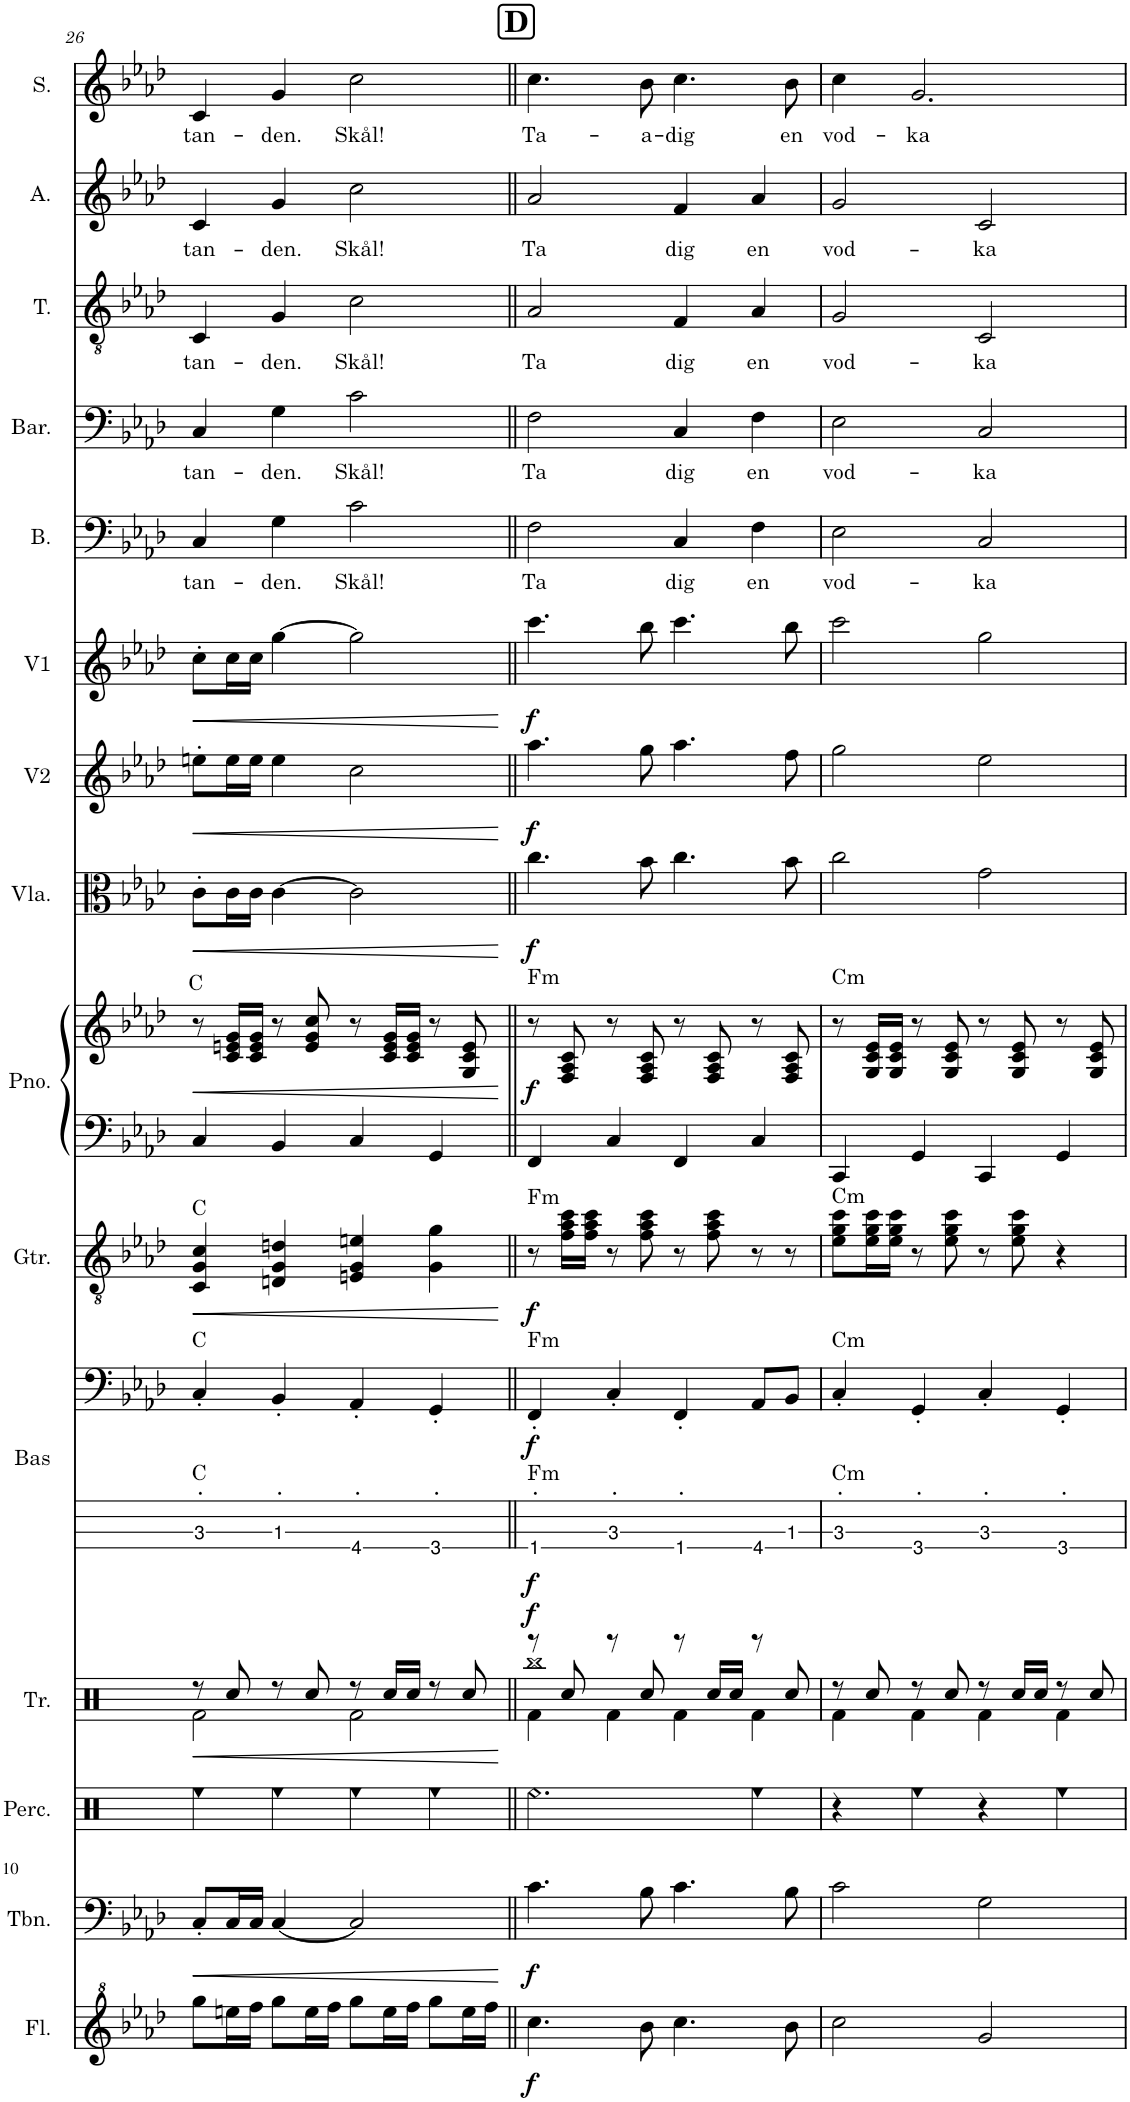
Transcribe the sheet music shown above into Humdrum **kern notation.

**kern	**dynam	**kern	**dynam	**kern	**kern	**dynam	**kern	**kern	**dynam	**kern	**dynam	**kern	**kern	**dynam	**kern	**dynam	**kern	**dynam	**kern	**dynam	**kern	**text	**kern	**text	**kern	**text	**kern	**text	**kern	**text
*part15	*part15	*part14	*part14	*part13	*part12	*part12	*part11	*part11	*part11	*part10	*part10	*part9	*part9	*part9	*part8	*part8	*part7	*part7	*part6	*part6	*part5	*part5	*part4	*part4	*part3	*part3	*part2	*part2	*part1	*part1
*staff17	*staff17	*staff16	*staff16	*staff15	*staff14	*staff14	*staff13	*staff12	*staff12/13	*staff11	*staff11	*staff10	*staff9	*staff9/10	*staff8	*staff8	*staff7	*staff7	*staff6	*staff6	*staff5	*staff5	*staff4	*staff4	*staff3	*staff3	*staff2	*staff2	*staff1	*staff1
*I"Flute	*	*I"Trombone	*	*I"Vibraphone	*I"Trummor	*	*I"Bas	*	*	*I"Gitarr	*	*I"Piano	*	*	*I"Viola	*	*I"Violin 2	*	*I"Violin 1	*	*I"Bass	*	*I"Baritone	*	*I"Tenor	*	*I"Alto	*	*I"Soprano	*
*I'Fl.	*	*I'Tbn.	*	*I'Vib.	*I'Tr.	*	*I'Bas	*	*	*I'Gtr.	*	*I'Pno.	*	*	*I'Vla.	*	*I'V2	*	*I'V1	*	*I'B.	*	*I'Bar.	*	*I'T.	*	*I'A.	*	*I'S.	*
!!LO:PB:g=z
*clefG^2	*	*clefF4	*	*clefG2	*clefX	*	*	*clefF4	*	*clefGv2	*	*clefF4	*clefG2	*	*clefC3	*	*clefG2	*	*clefG2	*	*clefF4	*	*clefF4	*	*clefGv2	*	*clefG2	*	*clefG2	*
*	*	*	*	*	*	*	*Trd7c12	*Trd7c12	*	*	*	*	*	*	*	*	*	*	*	*	*	*	*	*	*	*	*	*	*	*
*k[b-e-a-d-]	*	*k[b-e-a-d-]	*	*k[b-e-a-d-]	*k[]	*	*k[b-e-a-d-]	*k[b-e-a-d-]	*	*k[b-e-a-d-]	*	*k[b-e-a-d-]	*k[b-e-a-d-]	*	*k[b-e-a-d-]	*	*k[b-e-a-d-]	*	*k[b-e-a-d-]	*	*k[b-e-a-d-]	*	*k[b-e-a-d-]	*	*k[b-e-a-d-]	*	*k[b-e-a-d-]	*	*k[b-e-a-d-]	*
*M4/4	*	*M4/4	*	*M4/4	*M4/4	*	*M4/4	*M4/4	*	*M4/4	*	*M4/4	*M4/4	*	*M4/4	*	*M4/4	*	*M4/4	*	*M4/4	*	*M4/4	*	*M4/4	*	*M4/4	*	*M4/4	*
=26	=26	=26	=26	=26	=26	=26	=26	=26	=26	=26	=26	=26	=26	=26	=26	=26	=26	=26	=26	=26	=26	=26	=26	=26	=26	=26	=26	=26	=26	=26
!	!	!	!	!	!	!	!	!	!	!	!	!	!LO:TX:a:t=C	!	!	!	!	!	!	!	!	!	!	!	!	!	!	!	!	!
!	!	!	!	!	!	!	!	!	!	!LO:TX:a:t=C	!	!	!	!	!	!	!	!	!	!	!	!	!	!	!	!	!	!	!	!
!	!	!	!	!	!	!	!	!LO:TX:a:t=C	!	!	!	!	!	!	!	!	!	!	!	!	!	!	!	!	!	!	!	!	!	!
!	!	!	!	!	!	!	!LO:TX:a:t=C	!	!	!	!	!	!	!	!	!	!	!	!	!	!	!	!	!	!	!	!	!	!	!
!	!	!	!LO:HP:b	!	!	!LO:HP:b	!	!	!	!	!LO:HP:b	!	!	!LO:HP:b	!	!LO:HP:b	!	!LO:HP:b	!	!LO:HP:b	!	!LO:LY:b	!	!LO:LY:b	!	!LO:LY:b	!	!LO:LY:b	!	!LO:LY:b
*	*	*	*	*	*^	*	*	*	*	*	*	*	*	*	*	*	*	*	*	*	*	*	*	*	*	*	*	*	*	*
8ggg\L	.	8C'/L	<	4aan\	8r	2Rf\	<	4C'	4C'/	.	4C/ 4G/ 4c/	<	4C/	8r	<	8c'\L	<	8een'\L	<	8cc'\L	<	4C/	tan-	4C/	tan-	4C/	tan-	4c/	tan-	4c/	tan-
16eeen\L	.	16C/L	.	.	8Rcc/	.	.	.	.	.	.	.	.	16c/ 16en/ 16g/LL	.	16c\L	.	16ee\L	.	16cc\L	.	.	.	.	.	.	.	.	.	.	.
16fff\JJ	.	16C/JJ	.	.	.	.	.	.	.	.	.	.	.	16c/ 16e/ 16g/JJ	.	16c\JJ	.	16ee\JJ	.	16cc\JJ	.	.	.	.	.	.	.	.	.	.	.
!	!	!	!	!	!	!	!	!	!	!	!	!	!	!	!	!	!	!	!	!	!	!	!LO:LY:b	!	!LO:LY:b	!	!LO:LY:b	!	!LO:LY:b	!	!LO:LY:b
8ggg\L	.	[4C/	.	4aa\	8r	.	.	4BB-'	4BB-'/	.	4Dn/ 4G/ 4dn/	.	4BB-/	8r	.	[4c\	.	4ee\	.	[4gg\	.	4G\	-den.	4G\	-den.	4G/	-den.	4g/	-den.	4g/	-den.
16eee\L	.	.	.	.	8Rcc/	.	.	.	.	.	.	.	.	8e/ 8g/ 8cc/	.	.	.	.	.	.	.	.	.	.	.	.	.	.	.	.	.
16fff\JJ	.	.	.	.	.	.	.	.	.	.	.	.	.	.	.	.	.	.	.	.	.	.	.	.	.	.	.	.	.	.	.
!	!	!	!	!	!	!	!	!	!	!	!	!	!	!	!	!	!	!	!	!	!	!	!LO:LY:b	!	!LO:LY:b	!	!LO:LY:b	!	!LO:LY:b	!	!LO:LY:b
8ggg\L	.	2C/]	.	4aa\	8r	2Rf\	.	4AA-'	4AA-'/	.	4En/ 4G/ 4en/	.	4C/	8r	.	2c\]	.	2cc\	.	2gg\]	.	2c\	Skål!	2c\	Skål!	2c\	Skål!	2cc\	Skål!	2cc\	Skål!
16eee\L	.	.	.	.	16Rcc/LL	.	.	.	.	.	.	.	.	16c/ 16e/ 16g/LL	.	.	.	.	.	.	.	.	.	.	.	.	.	.	.	.	.
16fff\JJ	.	.	.	.	16Rcc/JJ	.	.	.	.	.	.	.	.	16c/ 16e/ 16g/JJ	.	.	.	.	.	.	.	.	.	.	.	.	.	.	.	.	.
8ggg\L	.	.	.	4aa\	8r	.	.	4GG'	4GG'/	.	4G\ 4g\	.	4GG/	8r	.	.	.	.	.	.	.	.	.	.	.	.	.	.	.	.	.
16eee\L	.	.	.	.	8Rcc/	.	.	.	.	.	.	.	.	8G/ 8c/ 8e/	.	.	.	.	.	.	.	.	.	.	.	.	.	.	.	.	.
16fff\JJ	.	.	.	.	.	.	.	.	.	.	.	.	.	.	.	.	.	.	.	.	.	.	.	.	.	.	.	.	.	.	.
*	*	*	*	*	*v	*v	*	*	*	*	*	*	*	*	*	*	*	*	*	*	*	*	*	*	*	*	*	*	*	*	*
.	.	.	[	.	.	[	.	.	.	.	[	.	.	[	.	[	.	[	.	[	.	.	.	.	.	.	.	.	.	.
!!LO:REH:place=s1:a:B:cj:fs=14:t=D
=27||	=27||	=27||	=27||	=27||	=27||	=27||	=27||	=27||	=27||	=27||	=27||	=27||	=27||	=27||	=27||	=27||	=27||	=27||	=27||	=27||	=27||	=27||	=27||	=27||	=27||	=27||	=27||	=27||	=27||	=27||
!	!	!	!	!	!	!	!	!	!	!	!	!	!LO:TX:a:t=Fm	!	!	!	!	!	!	!	!	!	!	!	!	!	!	!	!	!
!	!	!	!	!	!	!	!	!	!	!LO:TX:a:t=Fm	!	!	!	!	!	!	!	!	!	!	!	!	!	!	!	!	!	!	!	!
!	!	!	!	!	!	!	!	!LO:TX:a:t=Fm	!	!	!	!	!	!	!	!	!	!	!	!	!	!	!	!	!	!	!	!	!	!
!	!	!	!	!	!	!	!LO:TX:a:t=Fm	!	!	!	!	!	!	!	!	!	!	!	!	!	!	!	!	!	!	!	!	!	!	!
!	!LO:DY:b	!	!LO:DY:b	!LO:N:head=diamond	!	!LO:DY:a	!	!	!LO:DY:b=2	!	!	!	!	!	!	!	!	!	!	!	!	!LO:LY:b	!	!LO:LY:b	!	!LO:LY:b	!	!LO:LY:b	!	!LO:LY:b
*	*	*	*	*	*^	*	*	*	*	*	*	*	*	*	*	*	*	*	*	*	*	*	*	*	*	*	*	*	*	*
*	*	*	*	*	*	*^	*	*	*	*	*	*	*	*	*	*	*	*	*	*	*	*	*	*	*	*	*	*	*	*	*
!	!	!	!	!	!	!	!	!	!	!	!LO:DY:n=1:b	!	!LO:DY:b	!	!	!LO:DY:b	!	!LO:DY:b	!	!LO:DY:b	!	!LO:DY:b	!	!	!	!	!	!	!	!	!	!
4.ccc\	f	4.c\	f	2.bbn\	8r	4Rf\	1Rbb	f	4FF'	4FF'/	f f	8r	f	4FF/	8r	f	4.cc\	f	4.aa-\	f	4.ccc\	f	2F\	Ta	2F\	Ta	2A-/	Ta	2a-/	Ta	4.cc\	Ta-
.	.	.	.	.	8Rcc/	.	.	.	.	.	.	16f\ 16a-\ 16cc\LL	.	.	8F/ 8A-/ 8c/	.	.	.	.	.	.	.	.	.	.	.	.	.	.	.	.	.
.	.	.	.	.	.	.	.	.	.	.	.	16f\ 16a-\ 16cc\JJ	.	.	.	.	.	.	.	.	.	.	.	.	.	.	.	.	.	.	.	.
.	.	.	.	.	8r	4Rf\	.	.	4C'	4C'/	.	8r	.	4C/	8r	.	.	.	.	.	.	.	.	.	.	.	.	.	.	.	.	.
!	!	!	!	!	!	!	!	!	!	!	!	!	!	!	!	!	!	!	!	!	!	!	!	!	!	!	!	!	!	!	!	!LO:LY:b
8bb-\	.	8B-\	.	.	8Rcc/	.	.	.	.	.	.	8f\ 8a-\ 8cc\	.	.	8F/ 8A-/ 8c/	.	8b-\	.	8gg\	.	8bb-\	.	.	.	.	.	.	.	.	.	8b-\	-a-
!	!	!	!	!	!	!	!	!	!	!	!	!	!	!	!	!	!	!	!	!	!	!	!	!LO:LY:b	!	!LO:LY:b	!	!LO:LY:b	!	!LO:LY:b	!	!LO:LY:b
4.ccc\	.	4.c\	.	.	8r	4Rf\	.	.	4FF'	4FF'/	.	8r	.	4FF/	8r	.	4.cc\	.	4.aa-\	.	4.ccc\	.	4C/	dig	4C/	dig	4F/	dig	4f/	dig	4.cc\	-dig
.	.	.	.	.	16Rcc/LL	.	.	.	.	.	.	8f\ 8a-\ 8cc\	.	.	8F/ 8A-/ 8c/	.	.	.	.	.	.	.	.	.	.	.	.	.	.	.	.	.
.	.	.	.	.	16Rcc/JJ	.	.	.	.	.	.	.	.	.	.	.	.	.	.	.	.	.	.	.	.	.	.	.	.	.	.	.
!	!	!	!	!	!	!	!	!	!	!	!	!	!	!	!	!	!	!	!	!	!	!	!	!LO:LY:b	!	!LO:LY:b	!	!LO:LY:b	!	!LO:LY:b	!	!
.	.	.	.	4aan\	8r	4Rf\	.	.	8AA-L	8AA-/L	.	8r	.	4C/	8r	.	.	.	.	.	.	.	4F\	en	4F\	en	4A-/	en	4a-/	en	.	.
!	!	!	!	!	!	!	!	!	!	!	!	!	!	!	!	!	!	!	!	!	!	!	!	!	!	!	!	!	!	!	!	!LO:LY:b
8bb-\	.	8B-\	.	.	8Rcc/	.	.	.	8BB-J	8BB-/J	.	8r	.	.	8F/ 8A-/ 8c/	.	8b-\	.	8ff\	.	8bb-\	.	.	.	.	.	.	.	.	.	8b-\	en
*	*	*	*	*	*	*v	*v	*	*	*	*	*	*	*	*	*	*	*	*	*	*	*	*	*	*	*	*	*	*	*	*	*
=28	=28	=28	=28	=28	=28	=28	=28	=28	=28	=28	=28	=28	=28	=28	=28	=28	=28	=28	=28	=28	=28	=28	=28	=28	=28	=28	=28	=28	=28	=28	=28
!	!	!	!	!	!	!	!	!	!	!	!	!	!	!LO:TX:a:t=Cm	!	!	!	!	!	!	!	!	!	!	!	!	!	!	!	!	!
!	!	!	!	!	!	!	!	!	!	!	!LO:TX:a:t=Cm	!	!	!	!	!	!	!	!	!	!	!	!	!	!	!	!	!	!	!	!
!	!	!	!	!	!	!	!	!	!LO:TX:a:t=Cm	!	!	!	!	!	!	!	!	!	!	!	!	!	!	!	!	!	!	!	!	!	!
!	!	!	!	!	!	!	!	!LO:TX:a:t=Cm	!	!	!	!	!	!	!	!	!	!	!	!	!	!	!	!	!	!	!	!	!	!	!
!	!	!	!	!	!	!	!	!	!	!	!	!	!	!	!	!	!	!	!	!	!	!	!LO:LY:b	!	!LO:LY:b	!	!LO:LY:b	!	!LO:LY:b	!	!LO:LY:b
2ccc\	.	2c\	.	4r	8r	4Rf\	.	4C'	4C'/	.	8e-\ 8g\ 8cc\L	.	4CC/	8r	.	2cc\	.	2gg\	.	2ccc\	.	2E-\	vod-	2E-\	vod-	2G/	vod-	2g/	vod-	4cc\	vod-
.	.	.	.	.	8Rcc/	.	.	.	.	.	16e-\ 16g\ 16cc\L	.	.	16G/ 16c/ 16e-/LL	.	.	.	.	.	.	.	.	.	.	.	.	.	.	.	.	.
.	.	.	.	.	.	.	.	.	.	.	16e-\ 16g\ 16cc\JJ	.	.	16G/ 16c/ 16e-/JJ	.	.	.	.	.	.	.	.	.	.	.	.	.	.	.	.	.
!	!	!	!	!	!	!	!	!	!	!	!	!	!	!	!	!	!	!	!	!	!	!	!	!	!	!	!	!	!	!	!LO:LY:b
.	.	.	.	4aan\	8r	4Rf\	.	4GG'	4GG'/	.	8r	.	4GG/	8r	.	.	.	.	.	.	.	.	.	.	.	.	.	.	.	2.g/	-ka
.	.	.	.	.	8Rcc/	.	.	.	.	.	8e-\ 8g\ 8cc\	.	.	8G/ 8c/ 8e-/	.	.	.	.	.	.	.	.	.	.	.	.	.	.	.	.	.
!	!	!	!	!	!	!	!	!	!	!	!	!	!	!	!	!	!	!	!	!	!	!	!LO:LY:b	!	!LO:LY:b	!	!LO:LY:b	!	!LO:LY:b	!	!
2gg/	.	2G\	.	4r	8r	4Rf\	.	4C'	4C'/	.	8r	.	4CC/	8r	.	2g\	.	2ee-\	.	2gg\	.	2C/	-ka	2C/	-ka	2C/	-ka	2c/	-ka	.	.
.	.	.	.	.	16Rcc/LL	.	.	.	.	.	8e-\ 8g\ 8cc\	.	.	8G/ 8c/ 8e-/	.	.	.	.	.	.	.	.	.	.	.	.	.	.	.	.	.
.	.	.	.	.	16Rcc/JJ	.	.	.	.	.	.	.	.	.	.	.	.	.	.	.	.	.	.	.	.	.	.	.	.	.	.
.	.	.	.	4aa\	8r	4Rf\	.	4GG'	4GG'/	.	4r	.	4GG/	8r	.	.	.	.	.	.	.	.	.	.	.	.	.	.	.	.	.
.	.	.	.	.	8Rcc/	.	.	.	.	.	.	.	.	8G/ 8c/ 8e-/	.	.	.	.	.	.	.	.	.	.	.	.	.	.	.	.	.
*	*	*	*	*	*v	*v	*	*	*	*	*	*	*	*	*	*	*	*	*	*	*	*	*	*	*	*	*	*	*	*	*
=	=	=	=	=	=	=	=	=	=	=	=	=	=	=	=	=	=	=	=	=	=	=	=	=	=	=	=	=	=	=
*-	*-	*-	*-	*-	*-	*-	*-	*-	*-	*-	*-	*-	*-	*-	*-	*-	*-	*-	*-	*-	*-	*-	*-	*-	*-	*-	*-	*-	*-	*-
